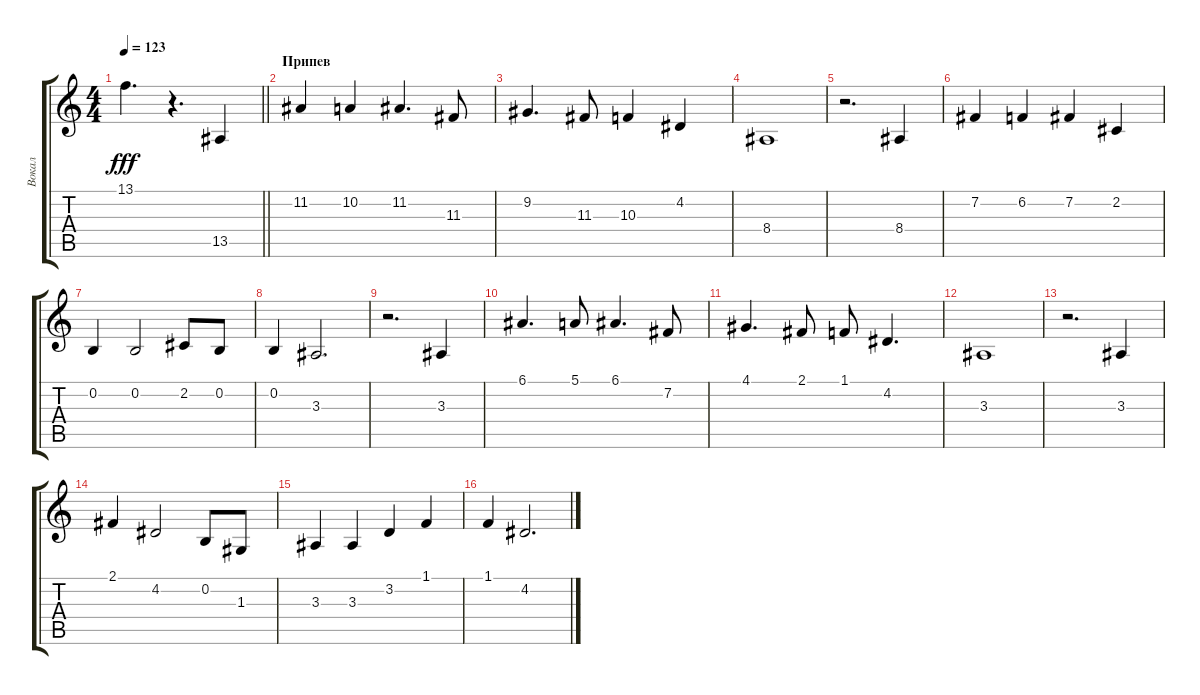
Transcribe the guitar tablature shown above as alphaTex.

\track ("Вокал" "Вокал") {instrument lead6voice}
\staff {score tabs}
\tuning (E4 B3 G3 D3 A2 E2) {hide}
\ts (4 4)
\tempo 123
\clef g2
\barLineRight lightlight
\ks c
13.1.4{d dy fff} r.4{d} 13.5.4 |
\section ("" "Припев")
11.2.4 10.2.4 11.2.4{d} 11.3.8 |
9.2.4{d} 11.3.8 10.3.4 4.2.4 |
8.4.1 |
r.2{d} 8.4.4 |
7.2.4 6.2.4 7.2.4 2.2.4 |
0.2.4 0.2.2 2.2.8 0.2.8 |
0.2.4 3.3.2{d} |
r.2{d} 3.3.4 |
6.1.4{d} 5.1.8 6.1.4{d} 7.2.8 |
4.1.4{d} 2.1.8 1.1.8 4.2.4{d} |
3.3.1 |
r.2{d} 3.3.4 |
2.1.4 4.2.2 0.2.8 1.3.8 |
3.3.4 3.3.4 3.2.4 1.1.4 |
1.1.4 4.2.2{d}
